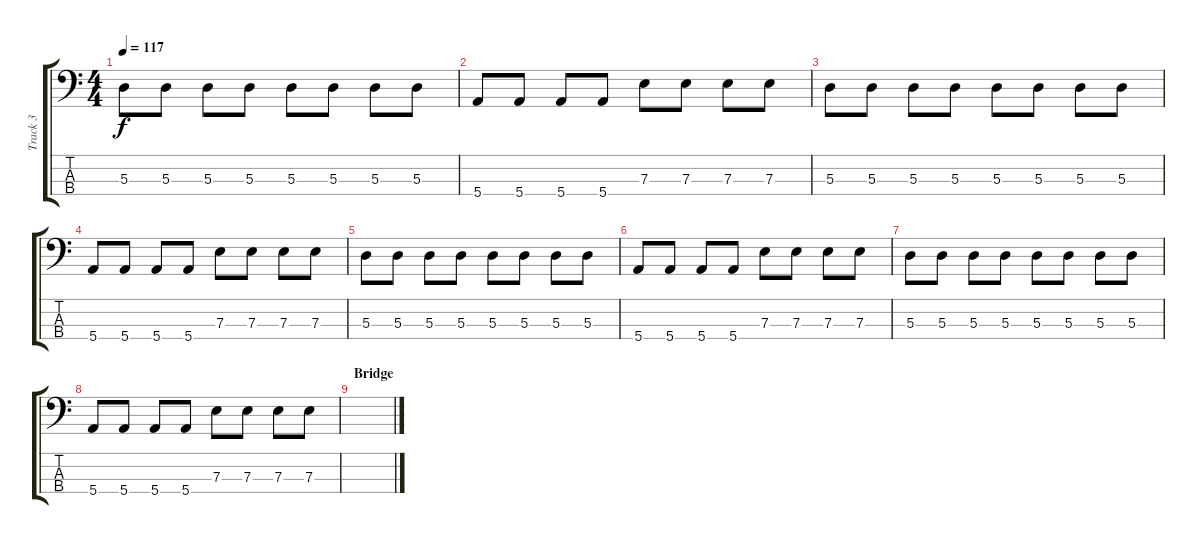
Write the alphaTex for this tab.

\track ("Track 3" "Track 3") {instrument electricbassfinger}
\staff {score tabs}
\tuning (G2 D2 A1 E1) {hide}
\ts (4 4)
\tempo 117
\clef f4
\ks c
5.3.8{dy f} 5.3.8 5.3.8 5.3.8 5.3.8 5.3.8 5.3.8 5.3.8 |
5.4.8 5.4.8 5.4.8 5.4.8 7.3.8 7.3.8 7.3.8 7.3.8 |
5.3.8 5.3.8 5.3.8 5.3.8 5.3.8 5.3.8 5.3.8 5.3.8 |
5.4.8 5.4.8 5.4.8 5.4.8 7.3.8 7.3.8 7.3.8 7.3.8 |
5.3.8 5.3.8 5.3.8 5.3.8 5.3.8 5.3.8 5.3.8 5.3.8 |
5.4.8 5.4.8 5.4.8 5.4.8 7.3.8 7.3.8 7.3.8 7.3.8 |
5.3.8 5.3.8 5.3.8 5.3.8 5.3.8 5.3.8 5.3.8 5.3.8 |
5.4.8 5.4.8 5.4.8 5.4.8 7.3.8 7.3.8 7.3.8 7.3.8 |
\section ("" "Bridge")
